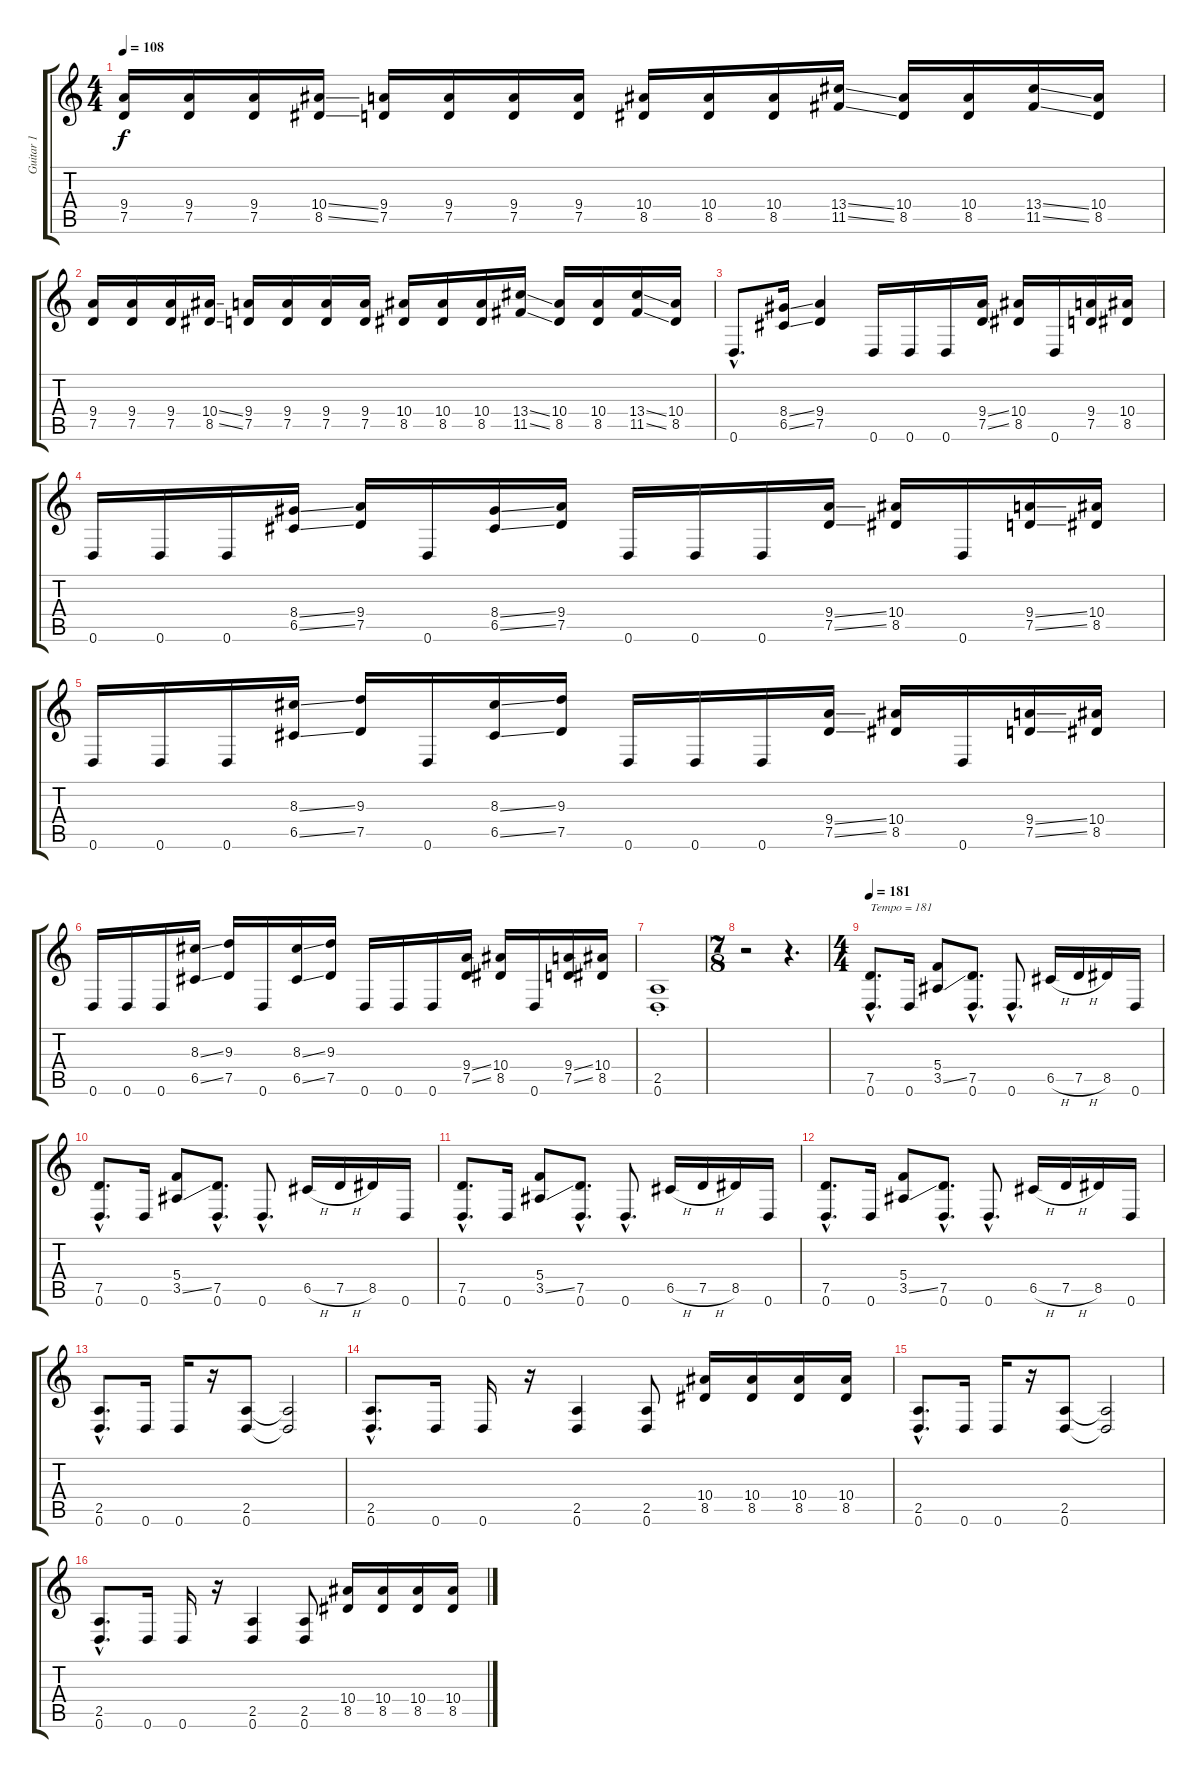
\track ("Guitar 1" "Guitar 1") {instrument overdrivenguitar}
\staff {score tabs}
\tuning (D4 A3 F3 C3 G2 D2) {hide}
\ts (4 4)
\section ("" "")
\tempo 108
\clef g2
\ks c
(9.4 7.5).16{dy f} (9.4 7.5).16 (9.4 7.5).16 (10.4{ss} 8.5{ss}).16 (9.4 7.5).16 (9.4 7.5).16 (9.4 7.5).16 (9.4 7.5).16 (10.4 8.5).16 (10.4 8.5).16 (10.4 8.5).16 (13.4{ss} 11.5{ss}).16 (10.4 8.5).16 (10.4 8.5).16 (13.4{ss} 11.5{ss}).16 (10.4 8.5).16 |
(9.4 7.5).16 (9.4 7.5).16 (9.4 7.5).16 (10.4{ss} 8.5{ss}).16 (9.4 7.5).16 (9.4 7.5).16 (9.4 7.5).16 (9.4 7.5).16 (10.4 8.5).16 (10.4 8.5).16 (10.4 8.5).16 (13.4{ss} 11.5{ss}).16 (10.4 8.5).16 (10.4 8.5).16 (13.4{ss} 11.5{ss}).16 (10.4 8.5).16 |
\section ("" "")
0.6{hac}.8{d} (8.4{ss} 6.5{ss}).16 (9.4 7.5).4 0.6.16 0.6.16 0.6.16 (9.4{ss} 7.5{ss}).16 (10.4 8.5).16 0.6.16 (9.4 7.5).16 (10.4 8.5).16 |
0.6.16 0.6.16 0.6.16 (8.4{ss} 6.5{ss}).16 (9.4 7.5).16 0.6.16 (8.4{ss} 6.5{ss}).16 (9.4 7.5).16 0.6.16 0.6.16 0.6.16 (9.4{ss} 7.5{ss}).16 (10.4 8.5).16 0.6.16 (9.4{ss} 7.5{ss}).16 (10.4 8.5).16 |
0.6.16 0.6.16 0.6.16 (8.3{ss} 6.5{ss}).16 (9.3 7.5).16 0.6.16 (8.3{ss} 6.5{ss}).16 (9.3 7.5).16 0.6.16 0.6.16 0.6.16 (9.4{ss} 7.5{ss}).16 (10.4 8.5).16 0.6.16 (9.4{ss} 7.5{ss}).16 (10.4 8.5).16 |
0.6.16 0.6.16 0.6.16 (8.3{ss} 6.5{ss}).16 (9.3 7.5).16 0.6.16 (8.3{ss} 6.5{ss}).16 (9.3 7.5).16 0.6.16 0.6.16 0.6.16 (9.4{ss} 7.5{ss}).16 (10.4 8.5).16 0.6.16 (9.4{ss} 7.5{ss}).16 (10.4 8.5).16 |
\section ("" "")
(2.5{st} 0.6{st}).1 |
\ts (7 8)
r.2 r.4{d} |
\ts (4 4)
\section ("" "")
\tempo 181
(7.5{hac} 0.6{hac}).8{d txt "Tempo = 181"} 0.6.16 (5.4 3.5{ss}).8 (7.5{hac} 0.6{hac}).8{d} 0.6{hac}.8{d} 6.5{h}.16 7.5{h}.16 8.5.16 0.6.16 |
(7.5{hac} 0.6{hac}).8{d} 0.6.16 (5.4 3.5{ss}).8 (7.5{hac} 0.6{hac}).8{d} 0.6{hac}.8{d} 6.5{h}.16 7.5{h}.16 8.5.16 0.6.16 |
(7.5{hac} 0.6{hac}).8{d} 0.6.16 (5.4 3.5{ss}).8 (7.5{hac} 0.6{hac}).8{d} 0.6{hac}.8{d} 6.5{h}.16 7.5{h}.16 8.5.16 0.6.16 |
(7.5{hac} 0.6{hac}).8{d} 0.6.16 (5.4 3.5{ss}).8 (7.5{hac} 0.6{hac}).8{d} 0.6{hac}.8{d} 6.5{h}.16 7.5{h}.16 8.5.16 0.6.16 |
\section ("" "")
(2.5{hac} 0.6{hac}).8{d} 0.6.16 0.6.16 r.16 (2.5 0.6).8 (2.5{t} 0.6{t}).2 |
(2.5{hac} 0.6{hac}).8{d} 0.6.16 0.6.16 r.16 (2.5 0.6).4 (2.5 0.6).8 (10.4 8.5).16 (10.4 8.5).16 (10.4 8.5).16 (10.4 8.5).16 |
(2.5{hac} 0.6{hac}).8{d} 0.6.16 0.6.16 r.16 (2.5 0.6).8 (2.5{t} 0.6{t}).2 |
(2.5{hac} 0.6{hac}).8{d} 0.6.16 0.6.16 r.16 (2.5 0.6).4 (2.5 0.6).8 (10.4 8.5).16 (10.4 8.5).16 (10.4 8.5).16 (10.4 8.5).16
